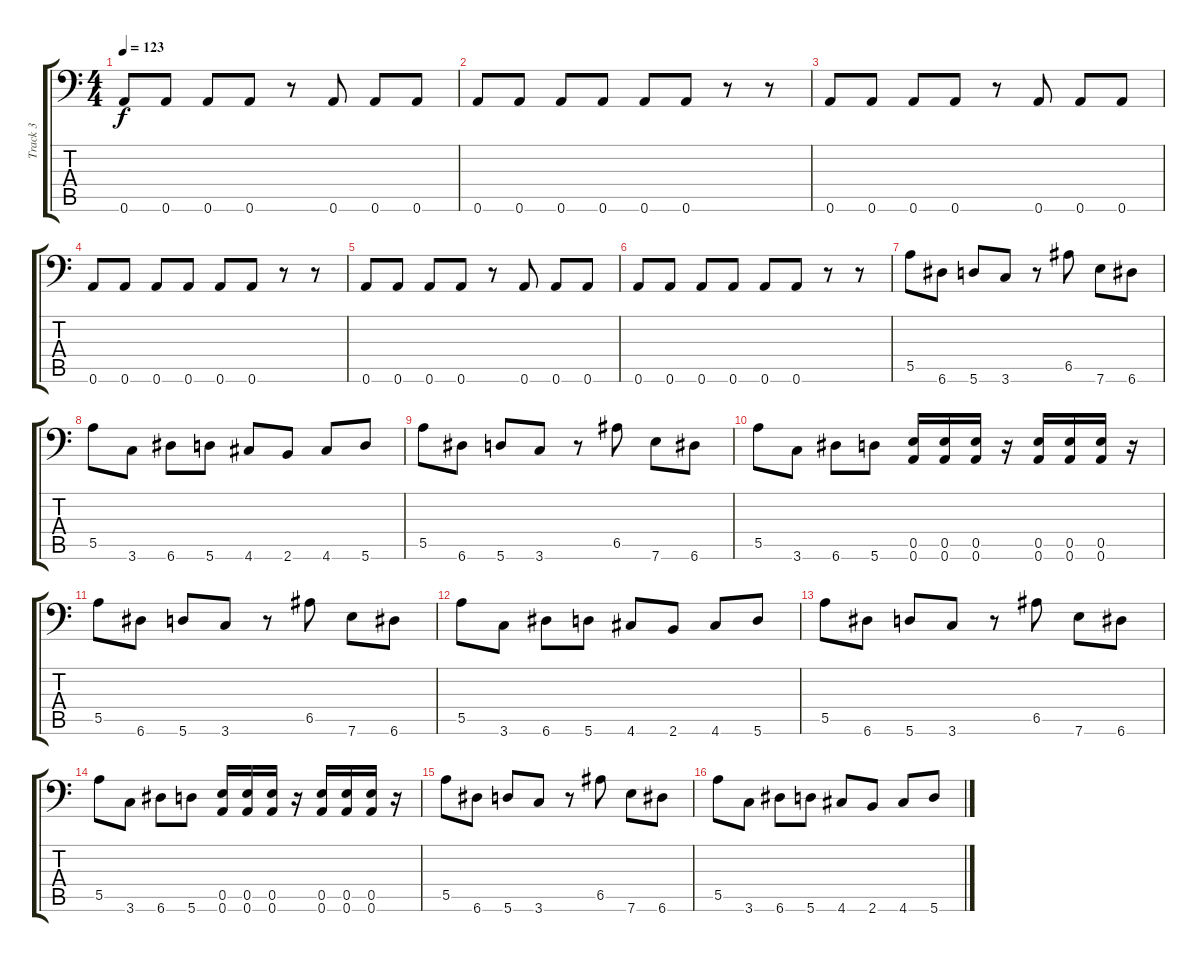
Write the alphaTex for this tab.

\track ("Track 3" "Track 3") {instrument distortionguitar}
\staff {score tabs}
\tuning (B3 Gb3 D3 A2 E2 A1) {hide}
\ts (4 4)
\tempo 123
\clef f4
\ks c
0.6.8{dy f} 0.6.8 0.6.8 0.6.8 r.8 0.6.8 0.6.8 0.6.8 |
0.6.8 0.6.8 0.6.8 0.6.8 0.6.8 0.6.8 r.8 r.8 |
0.6.8{volume 16} 0.6.8 0.6.8 0.6.8 r.8 0.6.8 0.6.8 0.6.8 |
0.6.8 0.6.8 0.6.8 0.6.8 0.6.8 0.6.8 r.8 r.8 |
0.6.8 0.6.8 0.6.8 0.6.8 r.8 0.6.8 0.6.8 0.6.8 |
0.6.8 0.6.8 0.6.8 0.6.8 0.6.8 0.6.8 r.8 r.8 |
5.5.8 6.6.8 5.6.8 3.6.8 r.8 6.5.8 7.6.8 6.6.8 |
5.5.8 3.6.8 6.6.8 5.6.8 4.6.8 2.6.8 4.6.8 5.6.8 |
5.5.8 6.6.8 5.6.8 3.6.8 r.8 6.5.8 7.6.8 6.6.8 |
5.5.8 3.6.8 6.6.8 5.6.8 (0.5 0.6).16 (0.5 0.6).16 (0.5 0.6).16 r.16 (0.5 0.6).16 (0.5 0.6).16 (0.5 0.6).16 r.16 |
5.5.8 6.6.8 5.6.8 3.6.8 r.8 6.5.8 7.6.8 6.6.8 |
5.5.8 3.6.8 6.6.8 5.6.8 4.6.8 2.6.8 4.6.8 5.6.8 |
5.5.8 6.6.8 5.6.8 3.6.8 r.8 6.5.8 7.6.8 6.6.8 |
5.5.8 3.6.8 6.6.8 5.6.8 (0.5 0.6).16 (0.5 0.6).16 (0.5 0.6).16 r.16 (0.5 0.6).16 (0.5 0.6).16 (0.5 0.6).16 r.16 |
5.5.8 6.6.8 5.6.8 3.6.8 r.8 6.5.8 7.6.8 6.6.8 |
5.5.8 3.6.8 6.6.8 5.6.8 4.6.8 2.6.8 4.6.8 5.6.8
